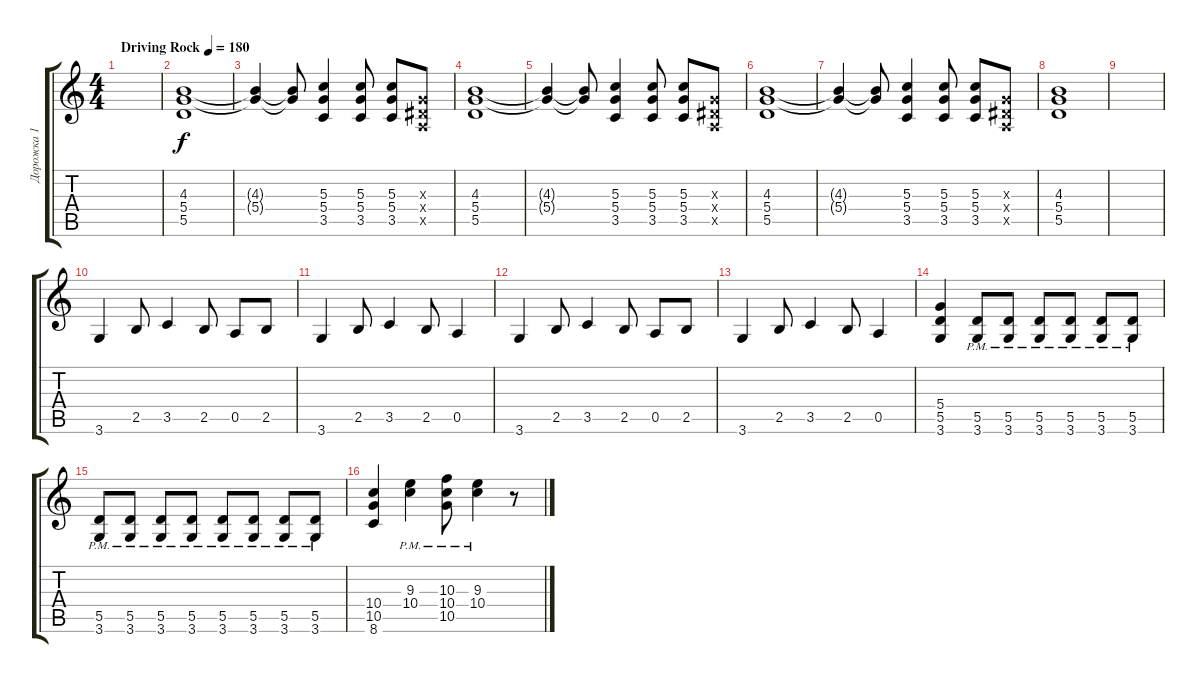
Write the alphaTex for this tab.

\track ("Дорожка 1" "Дорожка 1") {instrument distortionguitar}
\staff {score tabs}
\tuning (E4 B3 G3 D3 A2 E2) {hide}
\ts (4 4)
\tempo (180 "Driving Rock")
\clef g2
\ks c
|
(4.3 5.4 5.5).1 |
(4.3{t} 5.4{t}).4 (4.3{t} 5.4{t}).8 (5.3 5.4 3.5).4 (5.3 5.4 3.5).8 (5.3 5.4 3.5).8 (0.3{x} 1.4{x} 0.5{x}).8 |
(4.3 5.4 5.5).1 |
(4.3{t} 5.4{t}).4 (4.3{t} 5.4{t}).8 (5.3 5.4 3.5).4 (5.3 5.4 3.5).8 (5.3 5.4 3.5).8 (0.3{x} 1.4{x} 0.5{x}).8 |
(4.3 5.4 5.5).1 |
(4.3{t} 5.4{t}).4 (4.3{t} 5.4{t}).8 (5.3 5.4 3.5).4 (5.3 5.4 3.5).8 (5.3 5.4 3.5).8 (0.3{x} 1.4{x} 0.5{x}).8 |
(4.3 5.4 5.5).1 |
|
3.6.4 2.5.8 3.5.4 2.5.8 0.5.8 2.5.8 |
3.6.4 2.5.8 3.5.4 2.5.8 0.5.4 |
3.6.4 2.5.8 3.5.4 2.5.8 0.5.8 2.5.8 |
3.6.4 2.5.8 3.5.4 2.5.8 0.5.4 |
(5.4 5.5 3.6).4 (5.5{pm} 3.6{pm}).8 (5.5{pm} 3.6{pm}).8 (5.5{pm} 3.6{pm}).8 (5.5{pm} 3.6{pm}).8 (5.5{pm} 3.6{pm}).8 (5.5{pm} 3.6{pm}).8 |
(5.5{pm} 3.6{pm}).8 (5.5{pm} 3.6{pm}).8 (5.5{pm} 3.6{pm}).8 (5.5{pm} 3.6{pm}).8 (5.5{pm} 3.6{pm}).8 (5.5{pm} 3.6{pm}).8 (5.5{pm} 3.6{pm}).8 (5.5{pm} 3.6{pm}).8 |
(10.4 10.5 8.6).4 (9.3{pm} 10.4{pm}).4 (10.3{pm} 10.4{pm} 10.5{pm}).8 (9.3{pm} 10.4{pm}).4 r.8
